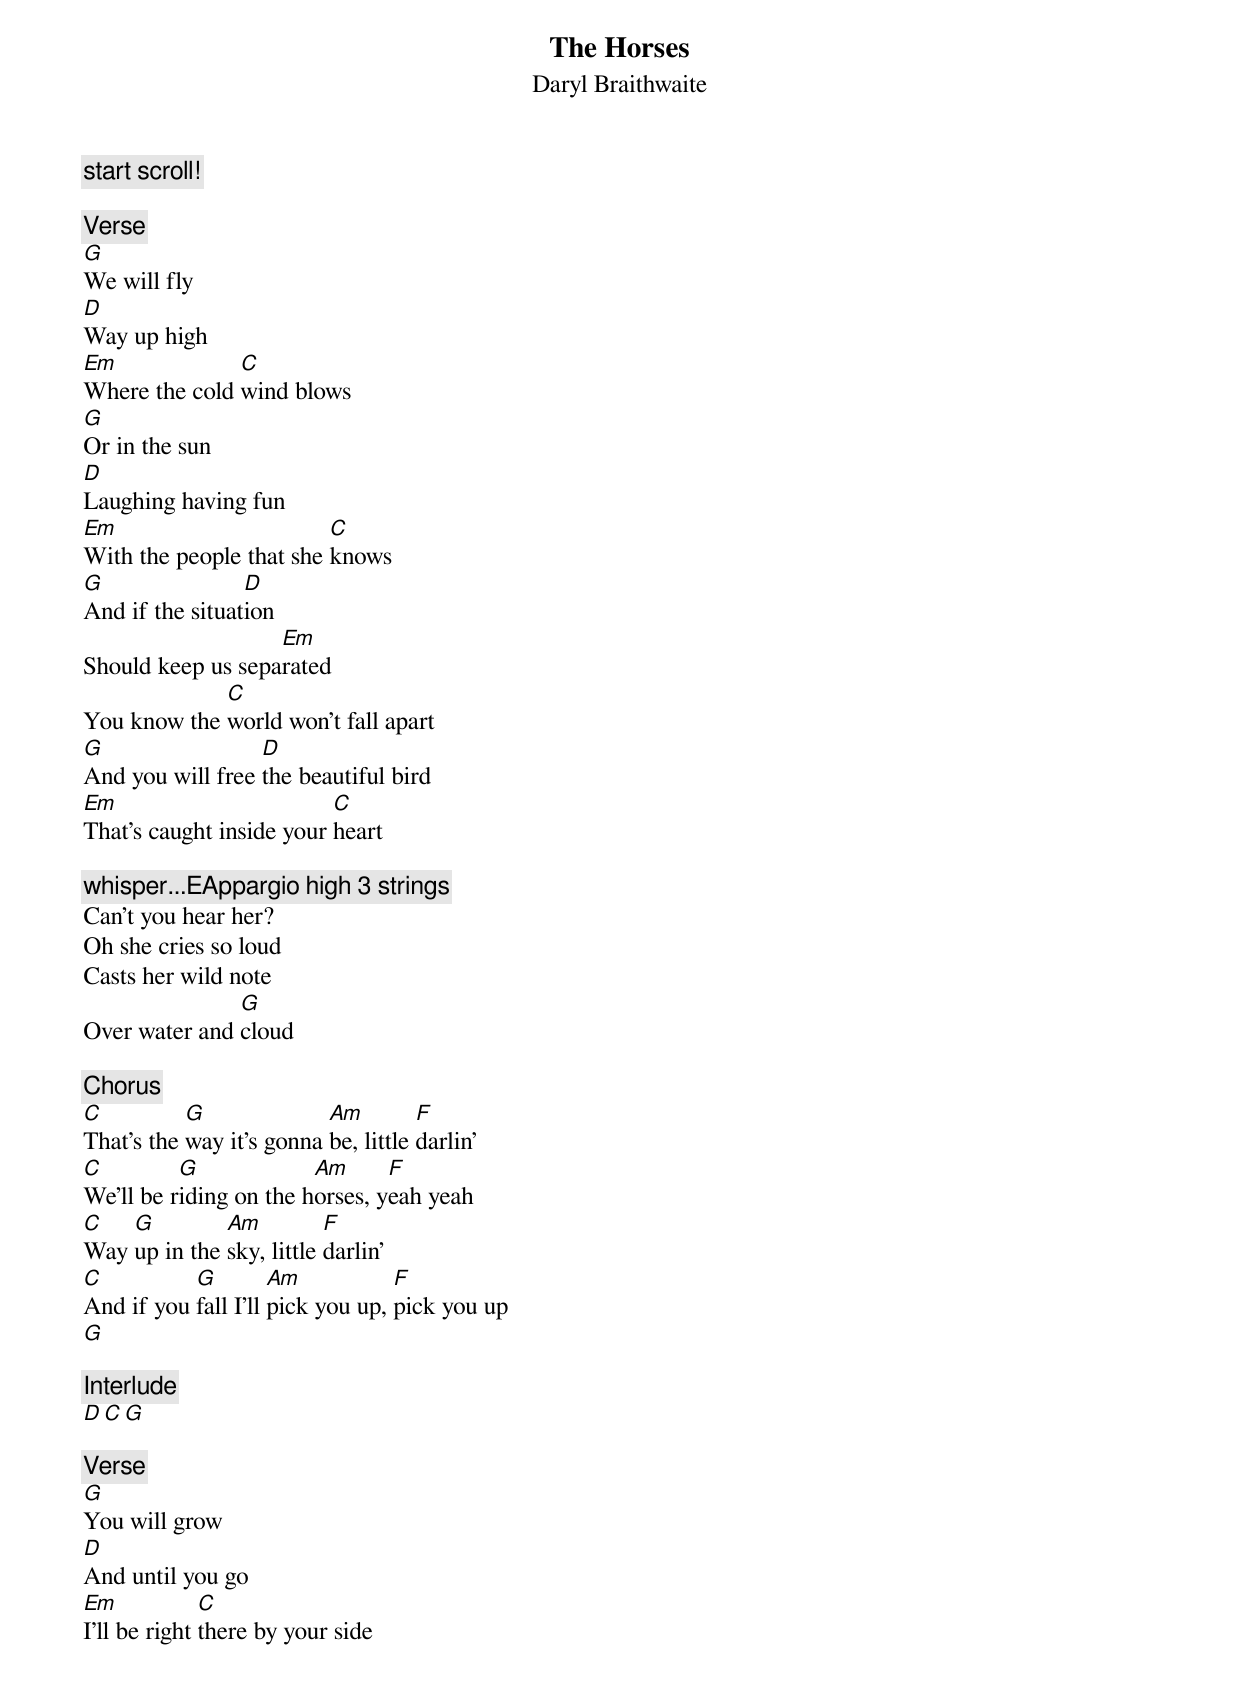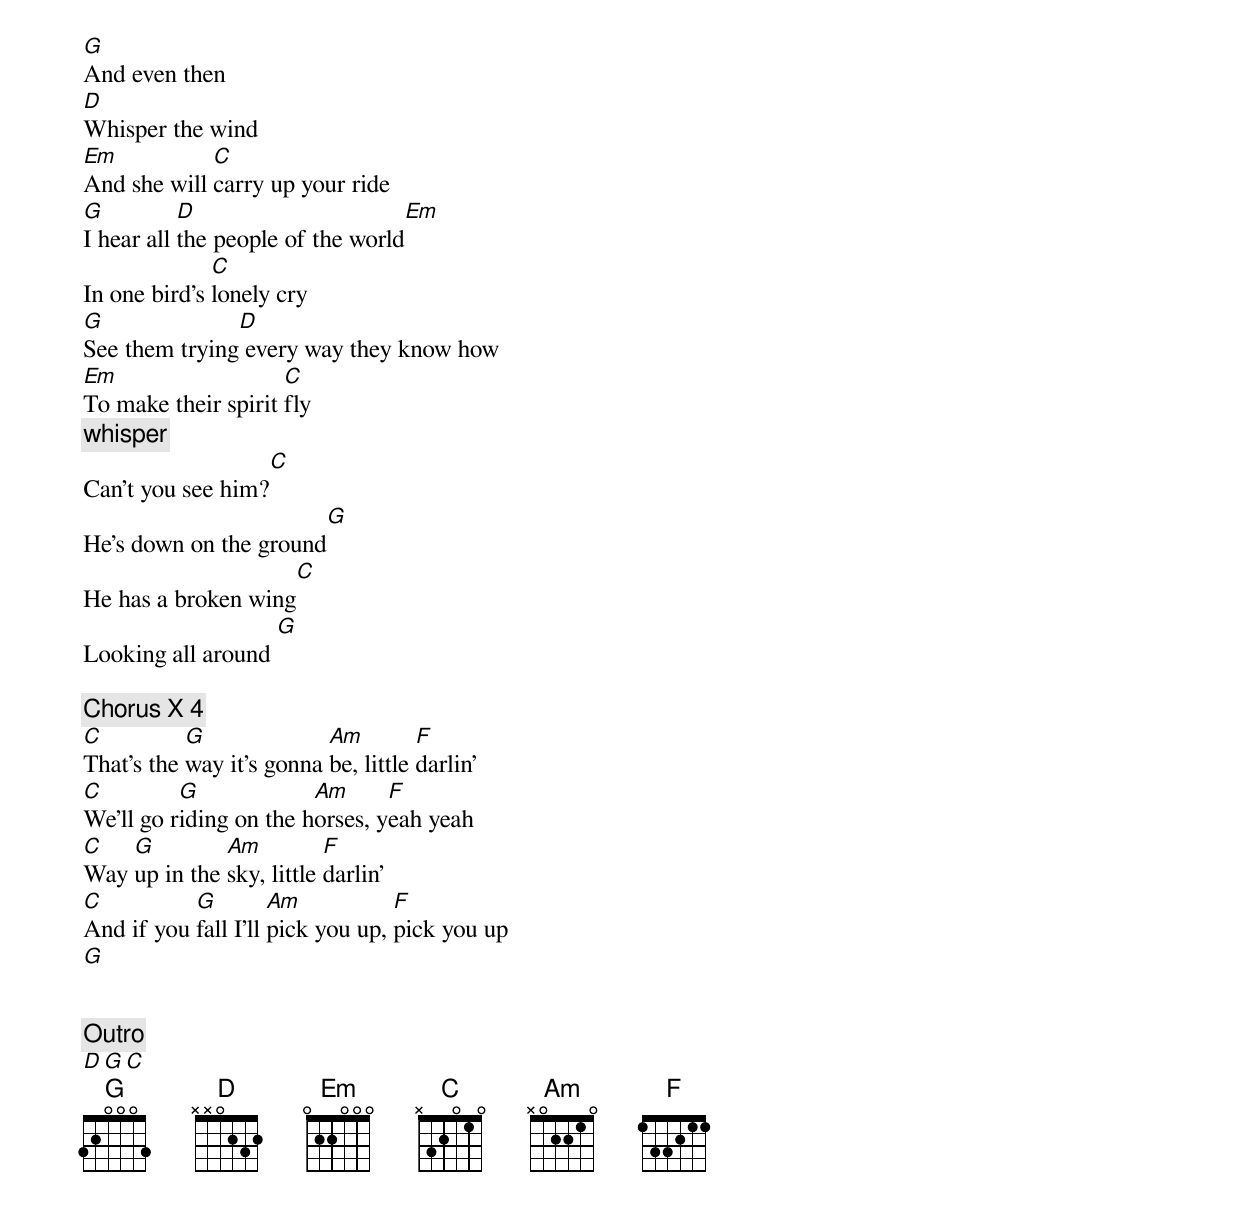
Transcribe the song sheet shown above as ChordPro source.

{t: The Horses}
{st: Daryl Braithwaite}
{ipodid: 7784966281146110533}

{c:start scroll!}

{c: Verse}
[G]We will fly
[D]Way up high
[Em]Where the cold [C]wind blows
[G]Or in the sun
[D]Laughing having fun
[Em]With the people that she [C]knows
[G]And if the situat[D]ion
Should keep us sepa[Em]rated
You know the [C]world won't fall apart
[G]And you will free [D]the beautiful bird
[Em]That's caught inside your [C]heart

{c: whisper...EAppargio high 3 strings}
Can't you hear her?
Oh she cries so loud
Casts her wild note
Over water and [G]cloud

{c: Chorus}
[C]That's the [G]way it's gonna [Am]be, little [F]darlin'
[C]We'll be r[G]iding on the h[Am]orses, y[F]eah yeah
[C]Way [G]up in the [Am]sky, little [F]darlin'
[C]And if you [G]fall I'll [Am]pick you up, [F]pick you up
[G]

{c: Interlude}
[D][C][G]

{c: Verse}
[G]You will grow
[D]And until you go
[Em]I'll be right [C]there by your side
[G]And even then
[D]Whisper the wind
[Em]And she will [C]carry up your ride
[G]I hear all [D]the people of the world[Em]
In one bird's [C]lonely cry
[G]See them trying[D] every way they know how
[Em]To make their spirit [C]fly
{c:whisper}
Can't you see him?[C]
He's down on the ground[G]
He has a broken wing[C]
Looking all around [G]

{c: Chorus X 4}
[C]That's the [G]way it's gonna [Am]be, little [F]darlin'
[C]We'll go r[G]iding on the h[Am]orses, y[F]eah yeah
[C]Way [G]up in the [Am]sky, little [F]darlin'
[C]And if you [G]fall I'll [Am]pick you up, [F]pick you up
[G]


{c: Outro}
[D][G][C]
